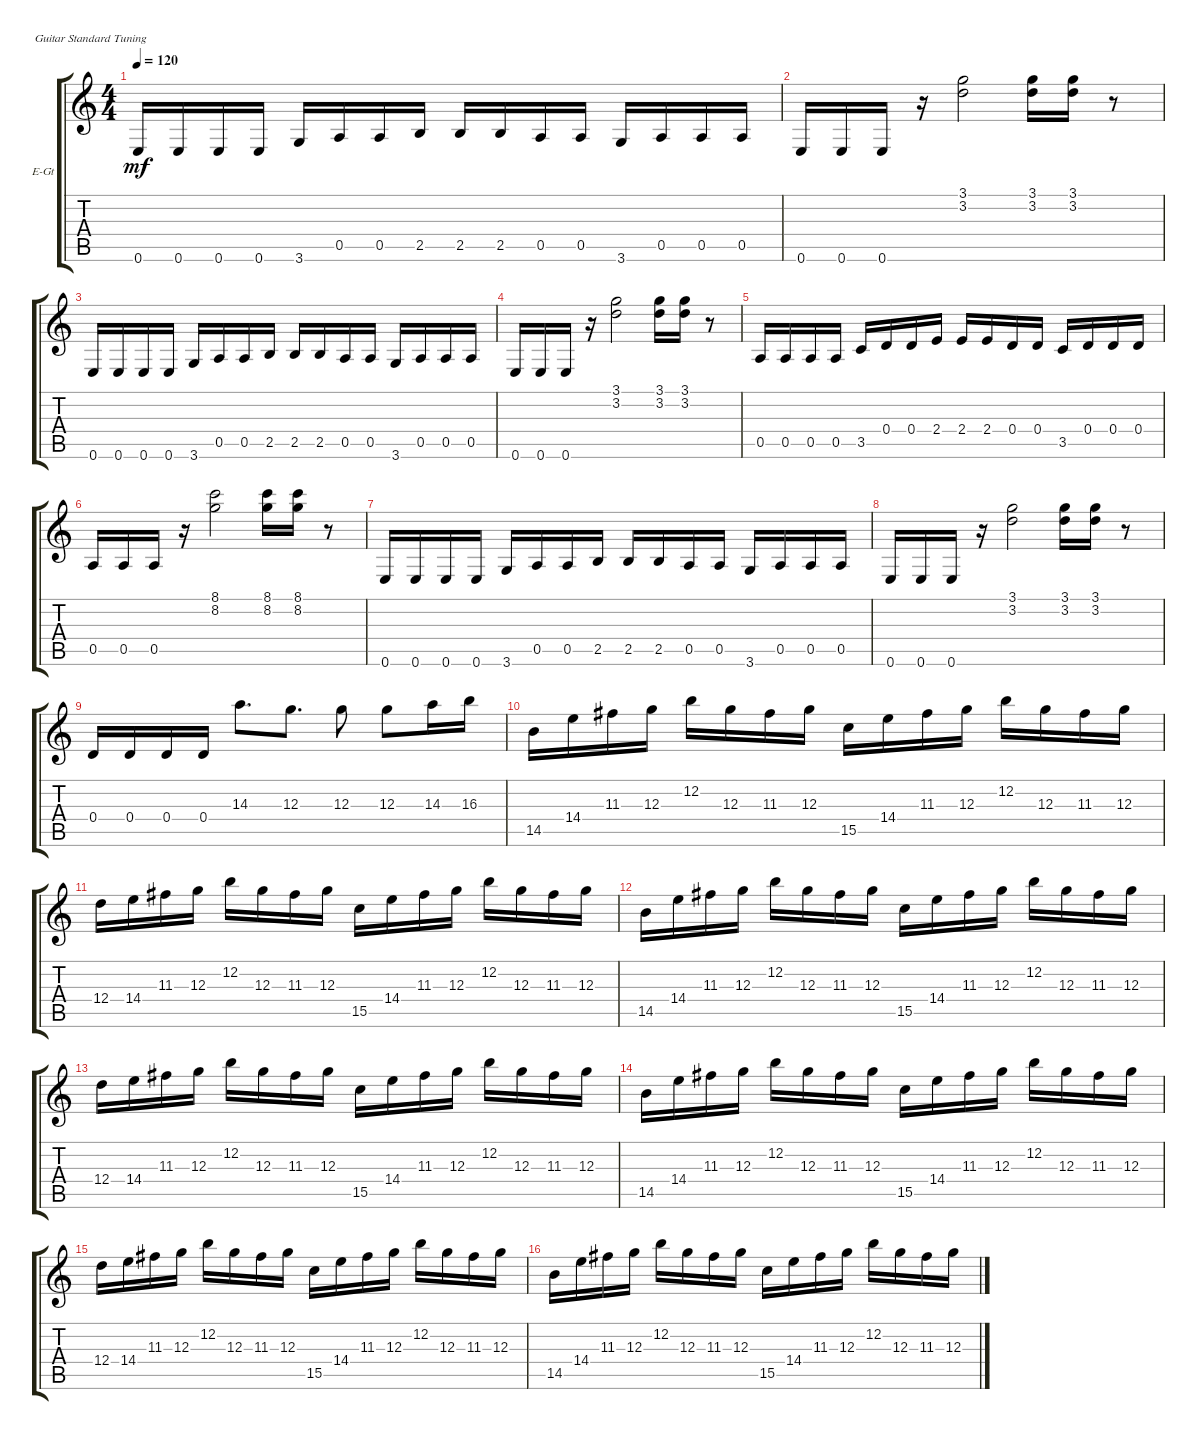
\defaultSystemsLayout 4
\bracketExtendMode groupsimilarinstruments
\firstSystemTrackNameOrientation horizontal
\otherSystemsTrackNameOrientation horizontal
\track ("Electric Guitar" "E-Gt") {instrument overdrivenguitar}
\staff {score tabs}
\tuning (E4 B3 G3 D3 A2 E2)
\ts (4 4)
\tempo 120
\clef g2
\ks c
0.6.16{dy mf instrument overdrivenguitar} 0.6.16 0.6.16 0.6.16 3.6.16 0.5.16 0.5.16 2.5.16 2.5.16 2.5.16 0.5.16 0.5.16 3.6.16 0.5.16 0.5.16 0.5.16 |
0.6.16 0.6.16 0.6.16 r.16 (3.1 3.2).2 (3.2 3.1).16 (3.1 3.2).16 r.8 |
0.6.16 0.6.16 0.6.16 0.6.16 3.6.16 0.5.16 0.5.16 2.5.16 2.5.16 2.5.16 0.5.16 0.5.16 3.6.16 0.5.16 0.5.16 0.5.16 |
0.6.16 0.6.16 0.6.16 r.16 (3.1 3.2).2 (3.2 3.1).16 (3.1 3.2).16 r.8 |
0.5.16 0.5.16 0.5.16 0.5.16 3.5.16 0.4.16 0.4.16 2.4.16 2.4.16 2.4.16 0.4.16 0.4.16 3.5.16 0.4.16 0.4.16 0.4.16 |
0.5.16 0.5.16 0.5.16 r.16 (8.2 8.1).2 (8.1 8.2).16 (8.2 8.1).16 r.8 |
0.6.16 0.6.16 0.6.16 0.6.16 3.6.16 0.5.16 0.5.16 2.5.16 2.5.16 2.5.16 0.5.16 0.5.16 3.6.16 0.5.16 0.5.16 0.5.16 |
0.6.16 0.6.16 0.6.16 r.16 (3.1 3.2).2 (3.2 3.1).16 (3.1 3.2).16 r.8 |
0.4.16 0.4.16 0.4.16 0.4.16 14.3.8{d} 12.3.8{d} 12.3.8 12.3.8 14.3.16 16.3.16 |
14.5.16 14.4.16 11.3.16 12.3.16 12.2.16 12.3.16 11.3.16 12.3.16 15.5.16 14.4.16 11.3.16 12.3.16 12.2.16 12.3.16 11.3.16 12.3.16 |
12.4.16 14.4.16 11.3.16 12.3.16 12.2.16 12.3.16 11.3.16 12.3.16 15.5.16 14.4.16 11.3.16 12.3.16 12.2.16 12.3.16 11.3.16 12.3.16 |
14.5.16 14.4.16 11.3.16 12.3.16 12.2.16 12.3.16 11.3.16 12.3.16 15.5.16 14.4.16 11.3.16 12.3.16 12.2.16 12.3.16 11.3.16 12.3.16 |
12.4.16 14.4.16 11.3.16 12.3.16 12.2.16 12.3.16 11.3.16 12.3.16 15.5.16 14.4.16 11.3.16 12.3.16 12.2.16 12.3.16 11.3.16 12.3.16 |
14.5.16 14.4.16 11.3.16 12.3.16 12.2.16 12.3.16 11.3.16 12.3.16 15.5.16 14.4.16 11.3.16 12.3.16 12.2.16 12.3.16 11.3.16 12.3.16 |
12.4.16 14.4.16 11.3.16 12.3.16 12.2.16 12.3.16 11.3.16 12.3.16 15.5.16 14.4.16 11.3.16 12.3.16 12.2.16 12.3.16 11.3.16 12.3.16 |
14.5.16 14.4.16 11.3.16 12.3.16 12.2.16 12.3.16 11.3.16 12.3.16 15.5.16 14.4.16 11.3.16 12.3.16 12.2.16 12.3.16 11.3.16 12.3.16
